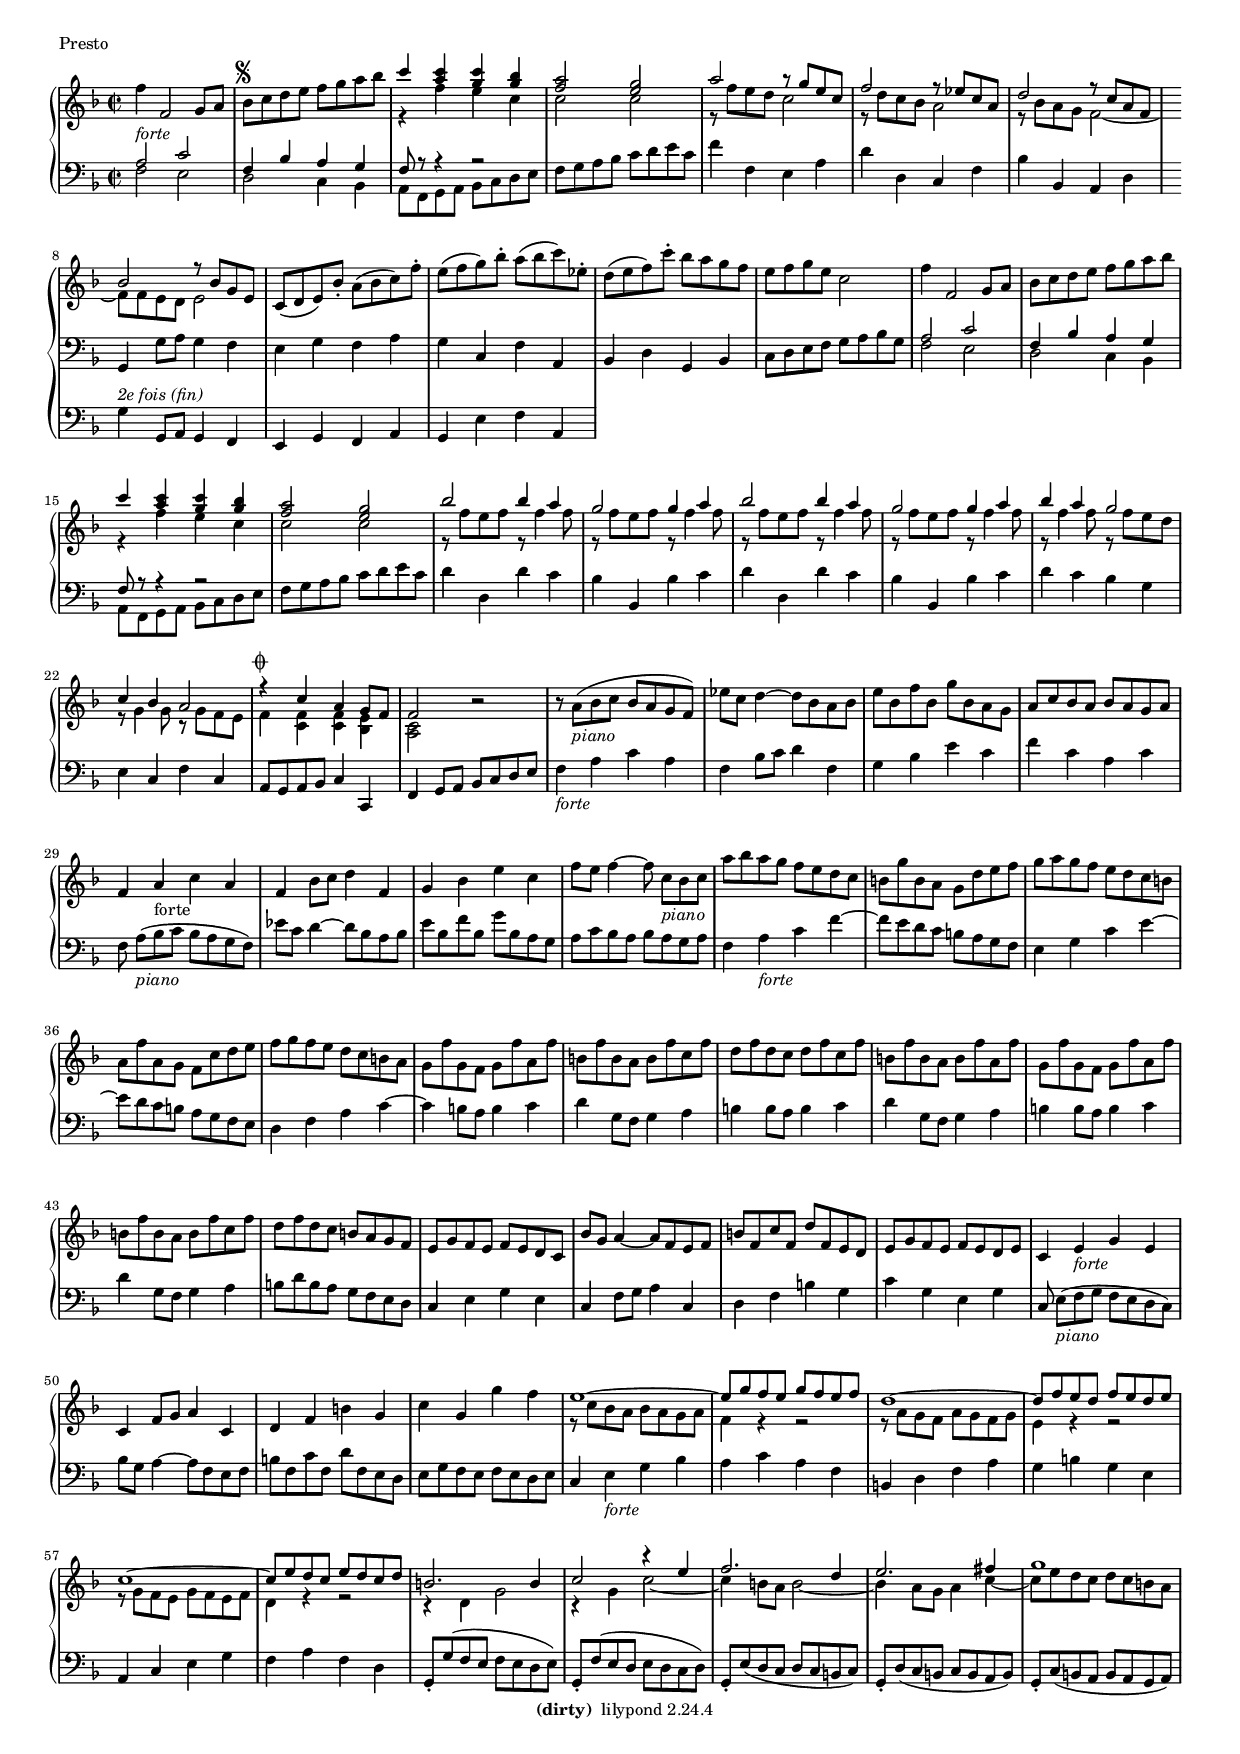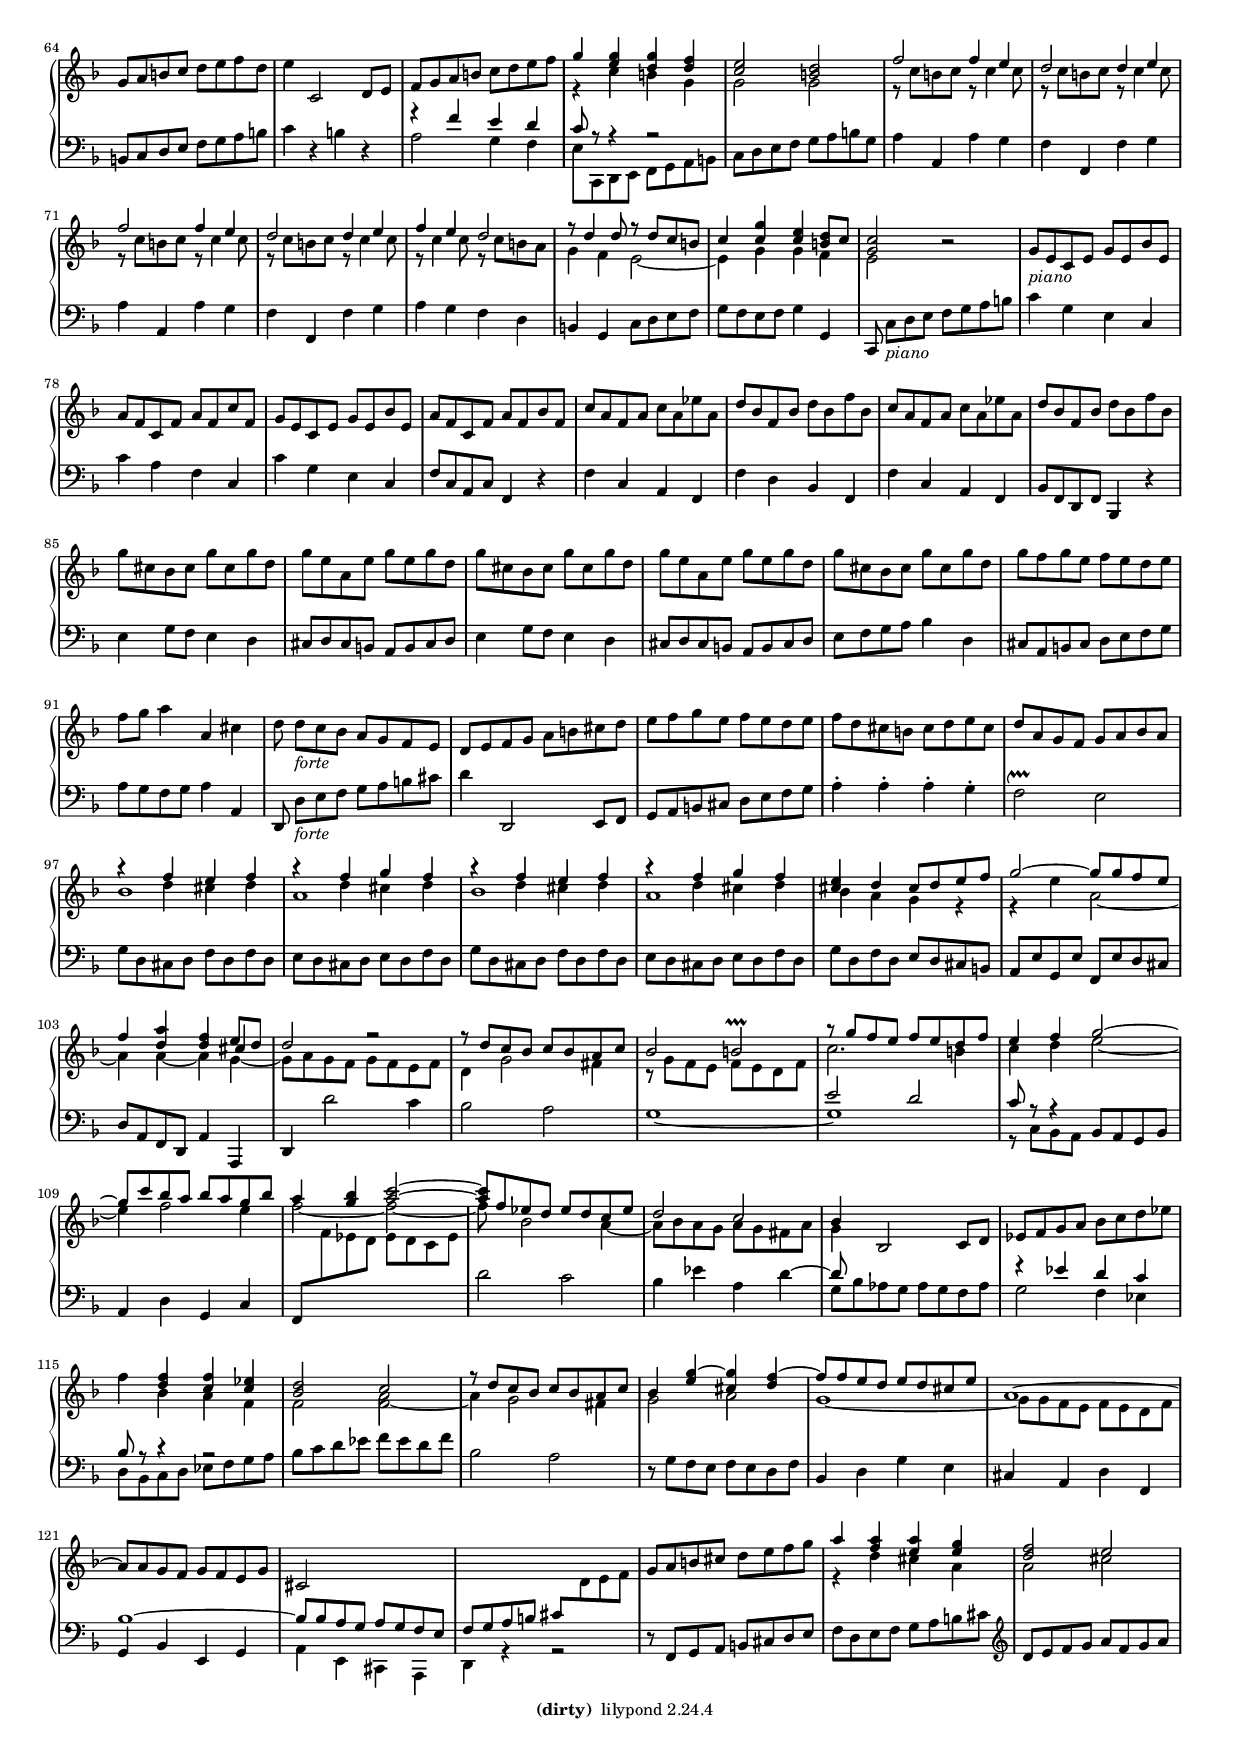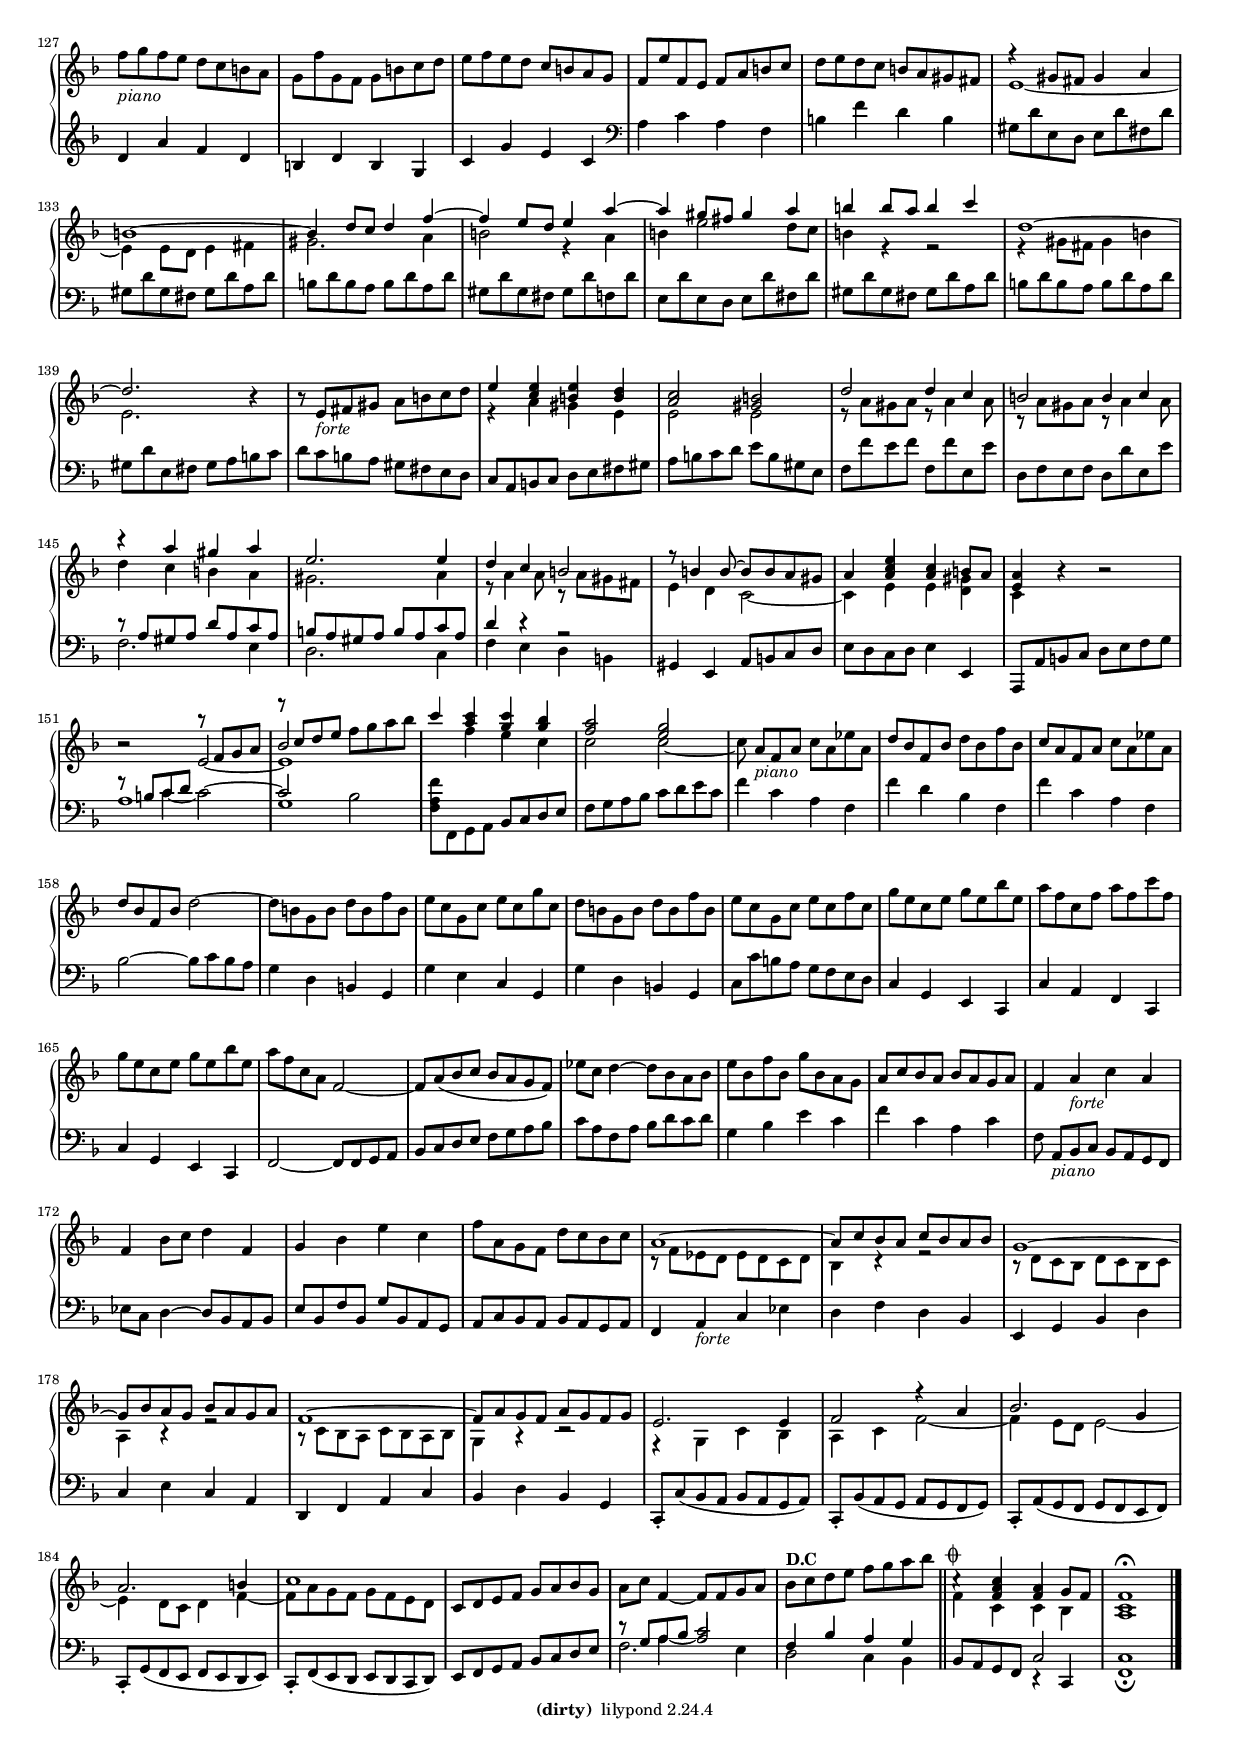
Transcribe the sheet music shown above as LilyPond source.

\version "2.18.2"

\include "../../tagline.ily"

breaks = {
}

#(set-global-staff-size 14.7)

\paper {
  #(set-paper-size "a4")
  print-page-number = ##f
  between-system-padding = #0.1
  between-system-space = #0.1
  ragged-last-bottom = ##f
  ragged-bottom = ##f
  oddFooterMarkup = \gitTagline
  evenFooterMarkup = \gitTagline
}

\header {
  %title = "Concerto Italien"
  piece = "Presto"
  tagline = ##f
}

global = {
  \key f \major
  \time 2/2
  \override Staff.NoteCollision #'merge-differently-dotted = ##t
  %\override Staff.NoteCollision #'merge-differently-headed = ##t
  %\override Staff.Rest #'style = #'classical
  %\override Beam #'damping = #5
}

right = \relative c'' {
  \global
  
  f4 f,2 g8 a
  bes^\markup { \musicglyph #"scripts.segno" }  c d e f g a bes
  <<{ c4 <a c> <g c> <g bes>
      <f a>2 <e g> } \\
    { r4 f e c
      c2 c }>>
  
  <<{ a'2 r8 g e c
      f2 r8 ees c a
      d2 r8 c a f
      bes2 r8 bes g e } \\
    { r8 f' e d c2
      r8 d c bes a2
      r8 bes a g f2 ~ 
      f8 f e d e2 }>>
  
  c8( d e) bes'-. a( bes c) f-.
  e( f g) bes-. a( bes c) ees,-.
  d(e f) c'-. bes a g f
  e f g e c2
  
  f4 f,2 g8 a
  bes c d e f g a bes
  <<{ c4 <a c> <g c> <g bes>
      <f a>2 <e g> } \\
    { r4 f e c
      c2 c }>>

  <<{ bes'2 bes4 a
      g2 g4 a
      bes2 bes4 a
      g2 g4 a
      bes a g2 } \\
    { \repeat unfold 4 {
        r8 f e f r f4 f8 }
      r8 f4 f8 r f e d }>>
  
  <<{ c4 bes a2
      r4^\markup { \musicglyph #"scripts.coda" } c a g8 f
      f2 } \\
    { r8 g4 g8 r g f e
      f4 <c f> q <bes e>
      <a c>2 }>> r2
  
  r8 a'(-\markup { \italic "piano" } bes c bes a g f)
  ees' c d4 ~ d8 bes a bes
  e bes f' bes,g' bes, a g
  a c bes a bes a g a
  
  f4 a-\markup { "forte" } c a
  f bes8 c d4 f,
  g bes e c
  f8 e f4 ~ f8 c[-\markup { \italic "piano" } bes c]
  
  a' bes a g f e d c
  b g' b, a g d' e f
  g a g f e d c b
  a f' a, g f c' d e
  
  f g f e d c b a
  g f' g, f g f' a, f'
  b, f' b, a b f' c f
  d f d c d f c f
  
  b, f' b, a b f' a, f'
  g, f' g, f g f' a, f'
  b, f' b, a b f' c f
  d f d c b a g f
  
  e g f e f e d c
  bes' g a4 ~ 
  a8 f e f
  b f c' f, d' f, e d
  e g f e f e d e
  
  c4 e-\markup { \italic "forte" } g e
  c f8 g a4 c,
  d f b g
  c g g' f
  
  <<{ e1 ~ e8 g f e g f e f
      d1 ~ d8 f e d f e d e
      c1 ~ c8 e d c e d c d } \\
    { r8 c bes a bes a g a f4 r r2
      r8 a g f a g f g e4 r r2
      r8 g f e g f e f d4 r r2 }>>
  
  <<{ b'2. b4 c2 r4 e f2. d4 e2. fis4 g1 } \\
    { r4 d, g2 r4 g c2 ~ c4 b8 a b2 ~ b4 a8 g a4 c ~
      c8 e d c d c b a }>>
  g a b c d e f d
  e4 c,2 d8 e
  f g a b c d e f
  
  <<{ g4 <e g> <d g> <d f> <c e>2 <b d> } \\ 
    { r4 c b g g2 g }>>
  
  \repeat unfold 2 {
    <<{ f'2 f4 e d2 d4 e } \\
      { \repeat unfold 2 
        { r8 c b c r c4 c8 } }>> }
  
  <<{ f4 e d2 r8 d4 d8 r d c b 
      c4 <c g'> <c e> <b d>8 c <g c>2 } \\
    { r8 c4 c8 r c b a 
      g4 f e2 ~ e4 g g f e2 }>> r2
  
  g8-\markup { \italic "piano" } e c e g e bes' e,
  a f c f a f c' f,
  g e c e g e bes' e,
  a f c f a f bes f
  
  \repeat unfold 2 {
    c' a f a c a ees' a, 
    d bes f bes d bes f' bes, }
  
  \repeat unfold 2 {
    g' cis, bes cis g' cis, g' d
    g e a, e' g e g d }
  
  g cis, bes cis g' cis, g' d
  g f g e f e d e
  f g a4 a, cis
  d8 d[-\markup { \italic "forte" } c bes] a g f e

  d e f g a b cis d
  e f g e f e d e
  f d cis b cis d e cis
  d a g f g a bes a
  
  \repeat unfold 2 { 
    <<{ r4 f' e f r f g f } \\
      { s d cis d s d cis d } \\
      { bes1 a }>> }
  
  <<{ <cis e>4 d cis8 d e f
      g2 ~ g8 g f e
      f4 <d a'> <d f> << { e8 d } \new Voice { \voiceThree cis4 }>> 
      d2 r } \\
    { bes4 a g r
      r e' a,2 ~
      a4 a4 ~ a g ~
      g8 a g f g f e f }>>
  
  <<{ r8 d' c bes c bes a c
      bes2  b-\prallprall } \\
    { d,4 g2 fis4
      r8 g f e f e d f }>>
  
  <<{ r8 g' f e f e d f
      e4 f g2 ~
      g8 c bes a bes a g bes } \\
    { c,2. b4
      c d e2 ~
      e4 f2 e4 }>>

  <<{ a4 <g bes> <a c>2 ~ 
      q8 f ees d ees d c ees 
      d2 c bes4 } \\ 
    { f'2 ~ f ~ 
      f8 s bes,2 a4 ~
      a8 bes a g a g fis a g4 }>>
  
  bes,2 c8 d
  ees f g a bes c d ees
  f4 <<{ <d f> <c f> <c ees>
      <bes d>2 c2
      r8 d c bes c bes a c } \\
    { bes4 a f f2 <f a> ~ 
      a4 g2 fis4 }>>
  
  <<{ bes4 <e g> ~ <cis g'> <d f> ~
      f8 f e d e d cis e
      a,1 ~ a8 a g f g f e g
      cis,2 } \\ 
    { g'2 a g1 ~ g8 g f e f e d f
      \change Staff = "left" \voiceOne bes,1 ~ bes8 bes a g a g f e }>>
  
  \change Staff = "left" \voiceOne 
  f g a b cis \change Staff = "right" \oneVoice d e f
  g a b cis d e f g
  
  <<{ a4 <f a> <e a> <e g> <d f>2 e } \\
    { r4 d cis a a2 cis }>>
  
  f8-\markup { \italic "piano" } g f e d c b a
  g f' g, f g b c d
  e f e d c b a g
  f e' f, e f a b c
  d e d c b a gis fis
  
  <<{ r4 gis8 fis gis4 a
      b1 ~ b4 d8 c d4 f ~
      f e8 d e4 a ~
      a gis8 fis gis4 a
      b b8 a b4 c } \\ 
    { e,,1 ~ e4 e8 d e4 fis
      gis2. a4 b2 r4 a
      b e2 d8 c b4 r r2 }>>
  
  <<{ d1 ~ d2. } \\ { r4 gis,8 fis gis4 b e,2. }>> r4
  r8 e-\markup { \italic "forte" } fis gis a b c d
  <<{ e4 <c e> <b e> <b d> <a c>2 <gis b> } \\ 
    { r4 a gis e e2 e }>>
  
  <<{ d'2 d4 c b2 b4 c } \\
    { \repeat unfold 2 {
        r8 a gis a r a4 a8 } }>>
  
  <<{ r4 a' gis a
      e2. e4
      d c b2 } \\
    { d4 c b a
      gis2. a4
      r8 a4 a8 r a gis fis }>>
  
  <<{ r8 b4 b8 ~ b b a gis
      a4 <a c e> <a c> b8 a <e a>4 } \\
    { e d c2 ~ c4 e e <d gis> c }>>
  r4 r2
  r <<{ r8 f g a r c d e \oneVoice f g a bes } \\
    { \once \stemUp e,,2 ~ e1 } \\ { s2 bes'2 }>>
  
  <<{ c'4 <a c> <g c> <g bes>
      <f a>2 <e g> } \\
    { s4 f e c c2 c ~ c8 }>>
  
  a-\markup { \italic "piano" } f a c a ees' a,
  d bes f bes d bes f' bes,
  c a f a c a ees' a,
  d bes f bes d2 ~ 
  
  d8 b g b d b f' b,
  e c g c e c g' c,
  d b g b d b f' b,
  e c g c e c f c 
  
  g' e c e g e bes' e,
  a f c f a f c' f,
  g e c e g e bes' e,
  a f c a f2 ~
  
  f8 a( bes c bes a g f)
  ees' c d4 ~ d8 bes a bes
  e bes f' bes, g' bes, a g
  a c bes a bes a g a
  
  f4 a-\markup { \italic "forte" } c a 
  f bes8 c d4 f,
  g bes e c
  f8 a, g f d' c bes c
  
  <<{ a1 ~ a8 c bes a c bes a bes } \\
    { r8 f ees d ees d c d bes4 r r2 }>>
  <<{ g'1 ~ g8 bes a g bes a g a } \\
    { r8 d,c bes d c bes c a4 r r2 }>>
  <<{ f'1 ~ f8 a g f a g f g } \\
    { r8 c, bes a c bes a bes g4 r r2 }>>
  
  <<{ e'2. e4 f2 r4 a
      bes2. g4 a2. b4 c1 } \\
    { r4 g, c bes a c f2 ~ 
      f4 e8 d e2 ~ e4 d8 c d4 f ~ 
      f8 a g f g f e d }>>
  
  c d e f g a bes g
  a c f,4 ~ f8 f g a
  bes^\markup { \bold "D.C" } c d e f g a bes
  \bar "||" 
  
  <<{ c,4\rest^\markup { \musicglyph #"scripts.coda" } <f, a c> <f a> g8 f f1-\fermata } \\
    { f4 c c bes <a c>1 }>>
  \bar "|."
}

left = \relative c' {
  \global
  
  <<{ a2-\markup { \italic "forte" } c } \\ { f, e }>>
  <<{ f4 bes a g f8 r r4 r2 } \\
    { d2 c4 bes 
      a8 f g a bes c d e }>>
  
  f g a bes c d e c
  f4 f, e a
  d d, c f
  bes bes, a d
  
  <<{ g, g'8 a g4 f
      e g f a
      g c, f a, }
    \new Staff \with { \remove "Time_signature_engraver" }
    { \clef bass \key f \major
      g'4^\markup { \italic "2e fois (fin)" } g,8 a g4 f
      e g f a
      g e' f a,
    }>>
  
  bes d g, bes
  c8 d e f g a bes g
  <<{ a2 c } \\ { f, e }>>
  <<{ f4 bes a g f8 r r4 r2 } \\
    { d2 c4 bes 
      a8 f g a bes c d e }>>
  f g a bes c d e c
  
  d4 d, d' c 
  bes bes, bes' c
  d d, d' c
  bes bes, bes' c 
  
  d c bes g
  e c f c
  a8 g a bes c4 c,
  f4 g8 a bes c d e
  
  f4-\markup { \italic "forte" } a c a
  f bes8 c d4 f,
  g bes e c
  f c a c
  
  f,8 a[(-\markup { \italic "piano"} bes c] bes a g f)
  ees' c d4 ~ d8 bes a bes
  e bes f' bes, g' bes, a g
  a c bes a bes a g a
  
  f4 a-\markup { \italic "forte" } c f ~
  f8 e d c b a g f
  e4 g c e ~ 
  e8 d c b a g f e
  
  d4 f a c ~ 
  c b8 a b4 c
  d g,8 f g4 a
  \repeat unfold 2 { 
    b b8 a b4 c
    d g,8 f g4 a }
  
  b8 d b a g f e d
  c4 e g e
  c f8 g a4 c,
  d f b g
  c g e g
  
  c,8 e[(-\markup { \italic "piano" } f g] f e d c)
  bes' g a4 ~ a8 f e f
  b f c' f, d' f, e d
  e g f e f e d e
  
  c4 e-\markup { \italic "forte" } g bes
  a c a f
  b, d f a
  g b g e
  a, c e g
  f a f d
  
  g,8-. g'( f e f e d e)
  g,-. f'( e d e d c d)
  g,-. e'( d c d c b c)
  g-. d'( c b c b a b)
  g-. c( b a b a g a)
  
  b c d e f g a b
  c4 r b r
  <<{ r f' e d c8 r r4 r2 } \\
    { a2 g4 f
      e8 c, d e f g a b }>>
  c d e f g a b g
  
  \repeat unfold 2 {
    a4 a, a' g
    f f, f' g }
  a g f d
  b g c8 d e f
  g f e f g4 g,
  
  c,8 c'[-\markup { \italic "piano" } d e] f g a b
  c4 g e c
  c' a f c
  c' g e c
  f8 c a c f,4 r
  
  f'4 c a f
  f' d bes f
  f' c a f
  bes8 f d f bes,4 r
  
  \repeat unfold 2 {
    e'4 g8 f e4 d
    cis8 d cis b a b cis d }
  
  e f g a bes4 d,
  cis8 a b cis d e f g
  a g f g a4 a,
  d,8 d'[-\markup { \italic "forte" } e f] g a b cis
  
  d4 d,,2 e8 f
  g a b cis d e f g 
  a4-. a-. a-. g-.
  f2-\upprall e
  
  \repeat unfold 2 {
    g8 d cis d f d f d
    e d cis d e d f d }
  g d f d e d cis b
  
  a e' g, e' f, e' d cis
  d a f d a'4 a,
  d d''2 c4
  
  bes2 a
  <<{ s1 e'2 d c8 r r4 } \\
    { g1 ~ g r8 c, bes a }>> bes a g bes
  
  a4 d g, c
  f,8 \change Staff = "right" \voiceTwo f'' ees d ees d c ees 
  \change Staff = "left" \oneVoice d2 c 
  bes4 ees a, <<{ \once \stemDown d ~ d8 } \\ 
    {s4  g,8 bes aes g aes g f aes }>>
  
  <<{ r4 ees' d c 
      bes8 r r4 r2 } \\
    { g2 f4 ees 
      d8 bes c d ees f g a}>>
  
  bes c d ees f ees d f
  bes,2 a
  r8 g f e f e d f
  bes,4 d g e
  
  cis a d f,
  g bes e, g
  \voiceTwo a e cis a
  d r r2 \oneVoice
  
  r8 f g a b cis d e
  f d e f g a b cis
  \clef treble d e f g a f g a
  d,4 a' f d
  
  b d b g
  c g' e c
  \clef bass a c a f
  b f' d b
  
  gis8 d' e, d e d' fis, d'
  gis, d' gis, fis gis d' a d
  b d b a b d a d
  gis, d' gis, fis gis d' f, d'
  
  e, d' e, d e d' fis, d'
  gis, d' gis, fis gis d' a d
  b d b a b d a d
  gis, d' e, fis gis a b c
  
  d c b a gis fis e d 
  c a b c d e fis gis
  a b c d e b gis e
  f f' e f f, f' e, e'
  d, f e f d d' e, e'
  
  <<{ r8 a, gis a d a c a
      b a gis a b a c a
      d4 r r2 } \\ 
    { f,2. e4 d2. c4 
      f e d b }>>
  
  gis e a8 b c d
  e d c d e4 e,
  a,8 a' b c d e f g
  
  <<{ r8 b c d } \\
    { s4 c ~ \once \tieUp c2 ~ \once \stemUp c bes } \\
    { a1 g }>>
  
  <f a f'>8 f, g a bes c d e
  f g a bes c d e c
  f4 c a f
  f' d bes f
  
  f ' c a f 
  bes2 ~ bes8 c bes a
  g4 d b g
  g' e c g
  g' d b g
  
  c8 c' b a g f e d
  c4 g e c
  c' a f c
  c' g e c
  
  f2 ~ f8 f g a
  bes c d e f g a bes
  c a f a bes d c d
  g,4 bes e c
  f c a c
  
  f,8 a,[-\markup { \italic "piano" } bes c] bes a g f
  ees' c d4 ~ d8 bes a bes
  e bes f' bes, g' bes, a g
  a c bes a bes a g a
  
  f4 a-\markup { \italic "forte " } c ees
  d f d bes
  e, g bes d
  c e c a
  d, f a c
  bes d bes g

  c,8-. c'( bes a bes a g a)
  c,-. bes'( a g a g f g)
  c,-. a'( g f g f e f)
  c-. g'( f e f e d e)
  c-. f( e d e d c d)
  
  e f g a bes c d e
  <<{ r8 g a bes c2 } \\
    { f,2. e4 } \new Voice
    { \voiceTwo s4 a ~ \once \stemUp a2 }>>
  <<{ f4 bes a g } \\ { d2 c4 bes }>>
  
  \bar "||"
  <<{ bes8 a g f c'2 } \\ { s2 r4 \once \stemUp c, }>> 
  <f c'>1_\fermata 
  \bar "|."
}

\score {
  \new PianoStaff <<
    \new Staff = "right" {
      << 
        \breaks
        \new Voice = "right" { \right }
      >>
    }
    \new Staff = "left" { 
      <<
        \breaks 
        \new Voice { \clef bass \left }
      >>
    }
  >>
  \layout { 
    indent = 0 
    \context {
      \Score
      %\override NonMusicalPaperColumn.line-break-permission = ##f
      %\override NonMusicalPaperColumn.page-break-permission = ##f
    }
  }
}
